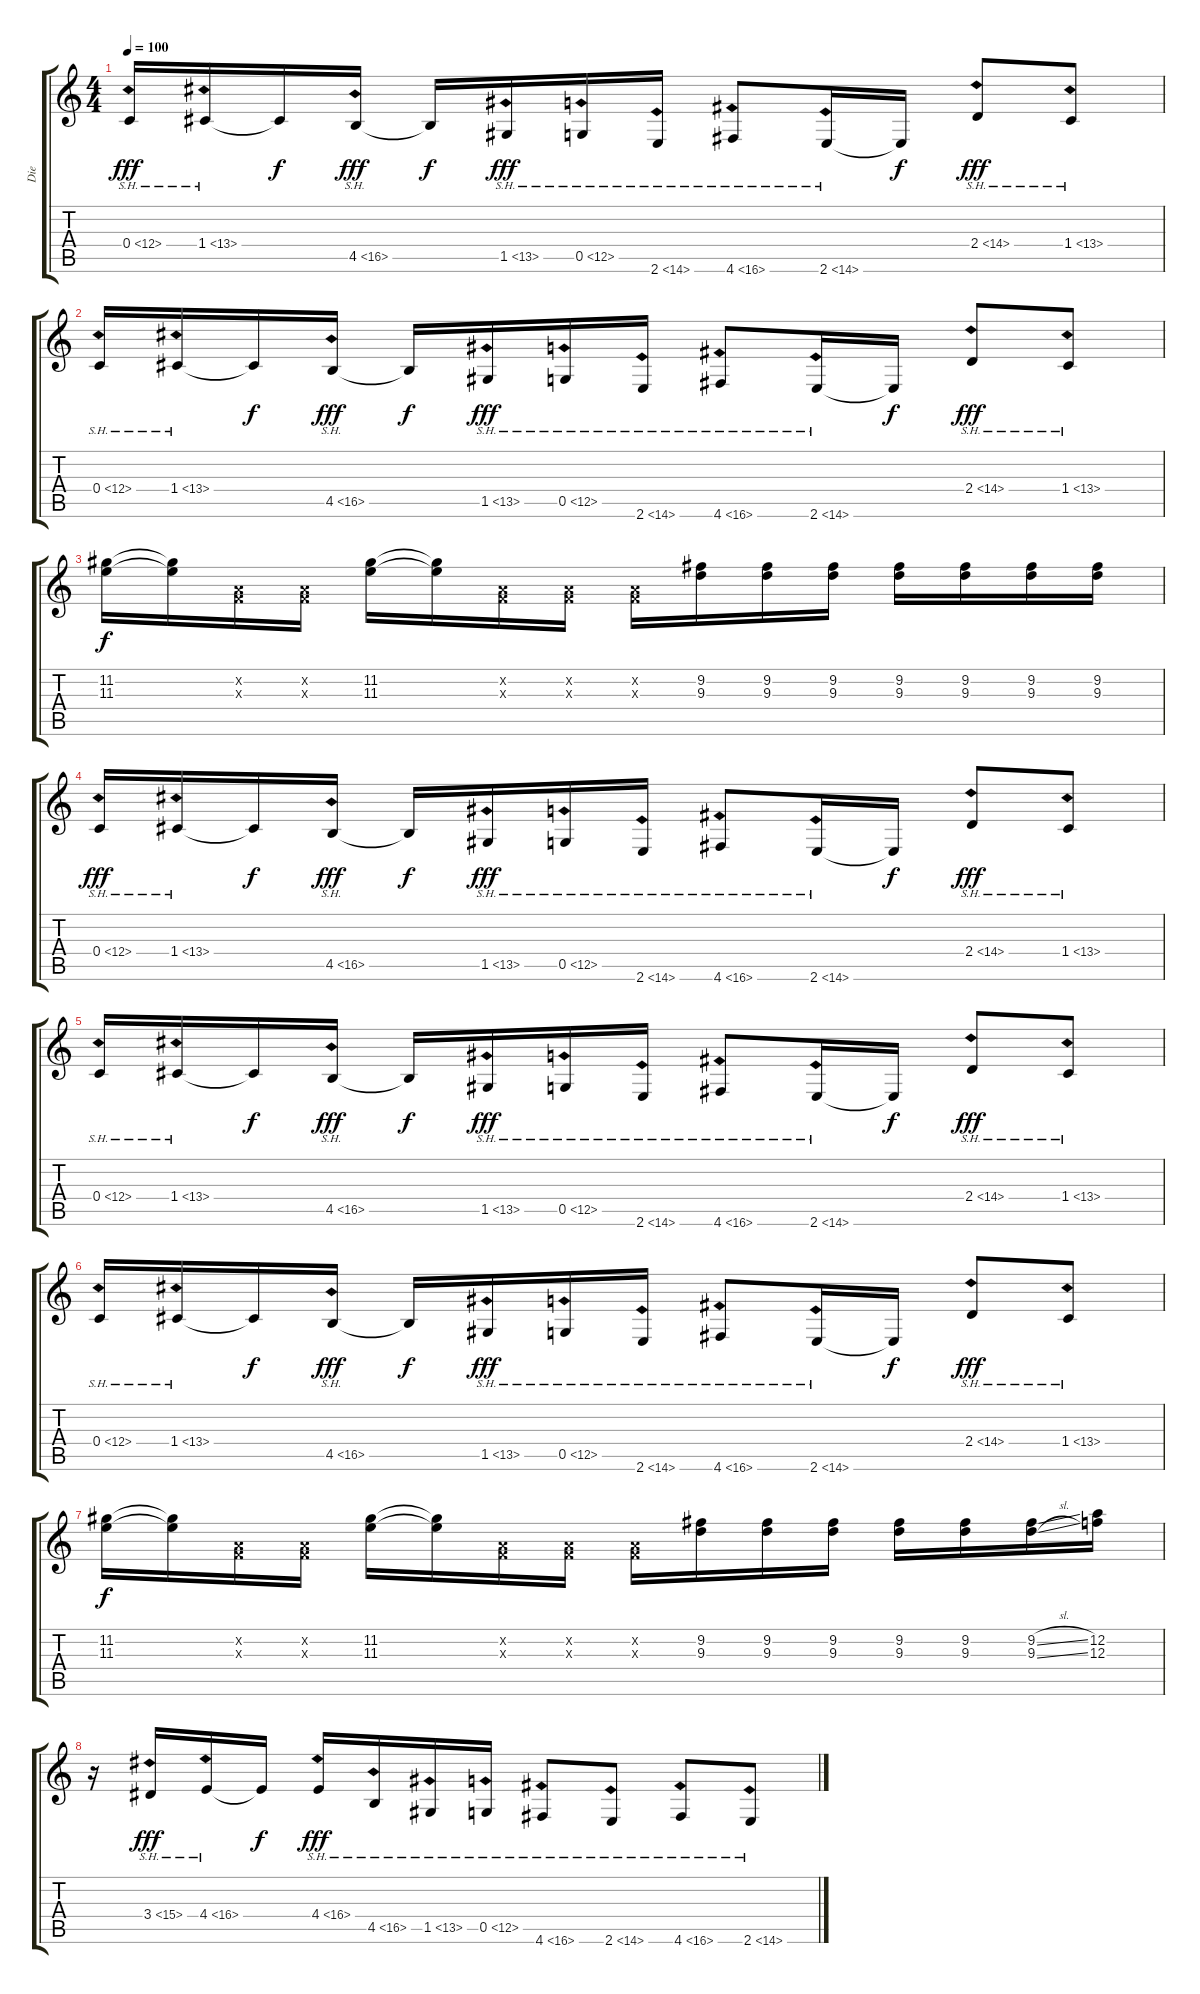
\track ("Die" "Die") {instrument distortionguitar}
\staff {score tabs}
\tuning (D4 A3 F3 C3 G2 D2) {hide}
\ts (4 4)
\tempo 100
\clef g2
\ks c
0.4{sh 12}.16{dy fff} 1.4{sh 12}.16 1.4{t}.16{dy f} 4.5{sh 12}.16{dy fff} 4.5{t}.16{dy f} 1.5{sh 12}.16{dy fff} 0.5{sh 12}.16 2.6{sh 12}.16 4.6{sh 12}.8 2.6{sh 12}.16 2.6{t}.16{dy f} 2.4{sh 12}.8{dy fff} 1.4{sh 12}.8 |
0.4{sh 12}.16 1.4{sh 12}.16 1.4{t}.16{dy f} 4.5{sh 12}.16{dy fff} 4.5{t}.16{dy f} 1.5{sh 12}.16{dy fff} 0.5{sh 12}.16 2.6{sh 12}.16 4.6{sh 12}.8 2.6{sh 12}.16 2.6{t}.16{dy f} 2.4{sh 12}.8{dy fff} 1.4{sh 12}.8 |
(11.2 11.3).16{dy f} (11.2{t} 11.3{t}).16 (0.2{x} 0.3{x}).16 (0.2{x} 0.3{x}).16 (11.2 11.3).16 (11.2{t} 11.3{t}).16 (0.2{x} 0.3{x}).16 (0.2{x} 0.3{x}).16 (0.2{x} 0.3{x}).16 (9.2 9.3).16 (9.2 9.3).16 (9.2 9.3).16 (9.2 9.3).16 (9.2 9.3).16 (9.2 9.3).16 (9.2 9.3).16 |
0.4{sh 12}.16{dy fff} 1.4{sh 12}.16 1.4{t}.16{dy f} 4.5{sh 12}.16{dy fff} 4.5{t}.16{dy f} 1.5{sh 12}.16{dy fff} 0.5{sh 12}.16 2.6{sh 12}.16 4.6{sh 12}.8 2.6{sh 12}.16 2.6{t}.16{dy f} 2.4{sh 12}.8{dy fff} 1.4{sh 12}.8 |
0.4{sh 12}.16 1.4{sh 12}.16 1.4{t}.16{dy f} 4.5{sh 12}.16{dy fff} 4.5{t}.16{dy f} 1.5{sh 12}.16{dy fff} 0.5{sh 12}.16 2.6{sh 12}.16 4.6{sh 12}.8 2.6{sh 12}.16 2.6{t}.16{dy f} 2.4{sh 12}.8{dy fff} 1.4{sh 12}.8 |
0.4{sh 12}.16 1.4{sh 12}.16 1.4{t}.16{dy f} 4.5{sh 12}.16{dy fff} 4.5{t}.16{dy f} 1.5{sh 12}.16{dy fff} 0.5{sh 12}.16 2.6{sh 12}.16 4.6{sh 12}.8 2.6{sh 12}.16 2.6{t}.16{dy f} 2.4{sh 12}.8{dy fff} 1.4{sh 12}.8 |
(11.2 11.3).16{dy f} (11.2{t} 11.3{t}).16 (0.2{x} 0.3{x}).16 (0.2{x} 0.3{x}).16 (11.2 11.3).16 (11.2{t} 11.3{t}).16 (0.2{x} 0.3{x}).16 (0.2{x} 0.3{x}).16 (0.2{x} 0.3{x}).16 (9.2 9.3).16 (9.2 9.3).16 (9.2 9.3).16 (9.2 9.3).16 (9.2 9.3).16 (9.2{sl} 9.3{sl}).16 (12.2 12.3).16 |
r.16 3.4{sh 12}.16{dy fff} 4.4{sh 12}.16 4.4{t}.16{dy f} 4.4{sh 12}.16{dy fff} 4.5{sh 12}.16 1.5{sh 12}.16 0.5{sh 12}.16 4.6{sh 12}.8 2.6{sh 12}.8 4.6{sh 12}.8 2.6{sh 12}.8
